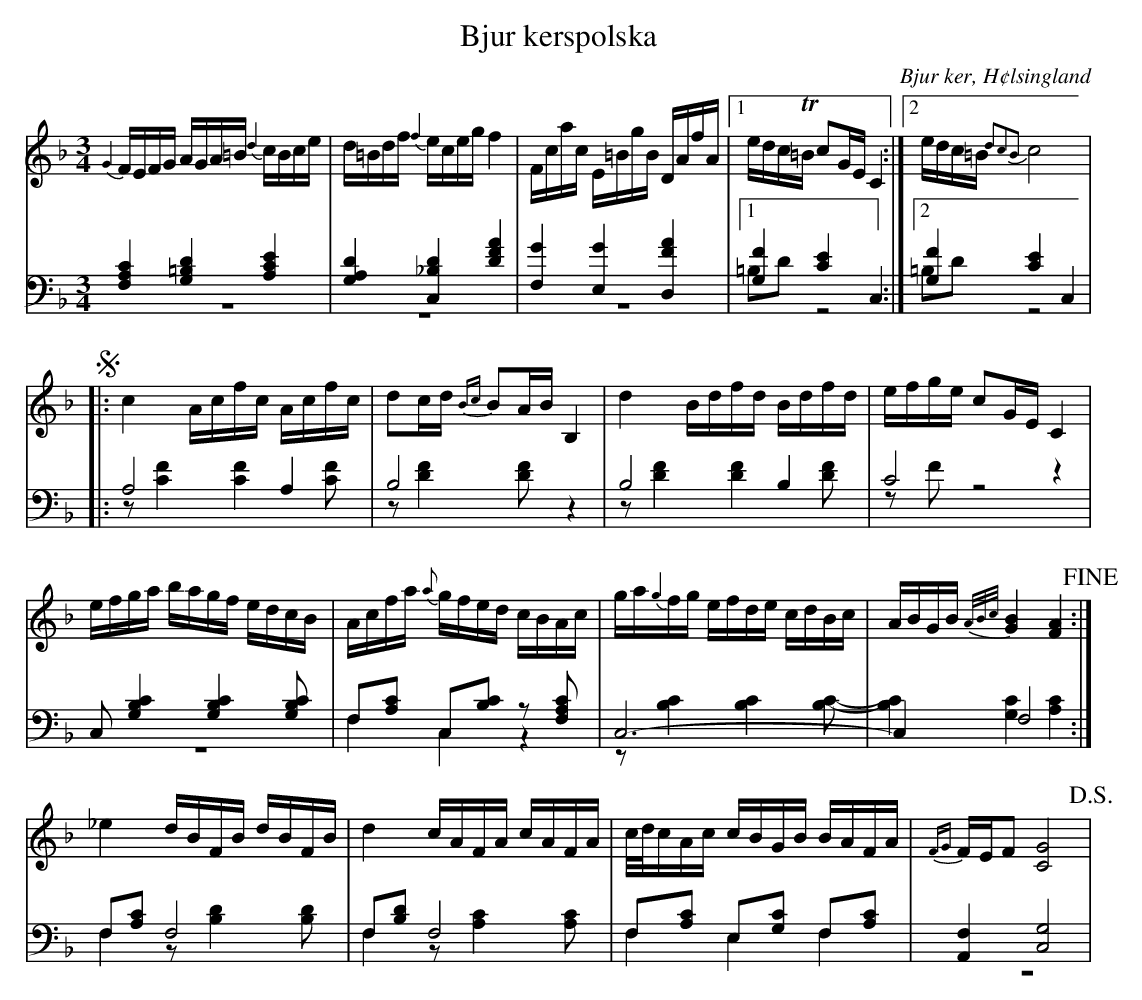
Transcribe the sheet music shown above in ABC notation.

X:1
T: Bjur kerspolska
O: Bjur ker, H¢lsingland
M: 3/4
L: 1/16
K: F
V:1
V:2
V:3 merge
V:1
{G2}FEFG AGA=B {d2}cBce|d=Bdf {f2}eceg f4|Fcac E=BgB DAfA|1 edcT=B c2GE C4:|2 edc=B {d2c2B2}c8 |
!segno! |:c4 Acfc Acfc|d2cd {Bc}B2AB B,4|d4 Bdfd Bdfd|efge c2GE C4|
efga bagf edcB|Acfa {a}gfed cBAc|ga{g2}fg efde cdBc|ABGB {A/B/c/}[G4B4] [F4A4] !fine!:|
_e4 dBFB dBFB|d4 cAFA cAFA|c/d/cAc cBGB BAFA|{FG}FEF2 [C8G8] !D.S.!|
V:2 clef=bass
[F,4A,4C4] [G,4=B,4D4] [A,4C4E4]|[G,4A,4D4] [C,4_B,4D4] [D4F4A4]|[F,4G4] [E,4G4] [D,4F4A4]|1 [G,4F4] [C4E4] C,4:|2 [G,4F4] [C4E4] C,4 |
|:A,8 A,4|B,8 z4|B,8  B,4|C8 z4|
C,2 [G,4B,4C4] [G,4B,4C4] [G,2B,2C2]|F,2[A,2C2] C,2[B,2C2] z2 [F,2A,2C2]|C,12-|C,4 F,8:|
F,2[A,2C2] F,8|F,2[B,2D2] F,8|F,2[A,2C2] E,2[G,2C2] F,2[A,2C2]|[A,,4F,4] [C,8G,8] |
V:3 clef=bass
z12|z12|z12|1 =B,2D2 z8:|2 =B,2D2 z8|
|:z2 [C4F4] [C4F4] [C2F2]|z2 [D4F4] [D2F2] z4|z2 [D4F4] [D4F4] [D2F2]|z2 F2 z8|
z12|F,4 C,4 z4|z2 [B,4C4] [B,4C4] [B,2C2]-|[B,4C4] [G,4C4] [A,4C4]:|
F,4 z2 [B,4D4] [B,2D2]|F,4 z2 [A,4C4] [A,2C2]|F,4 E,4 F,4|z12|
